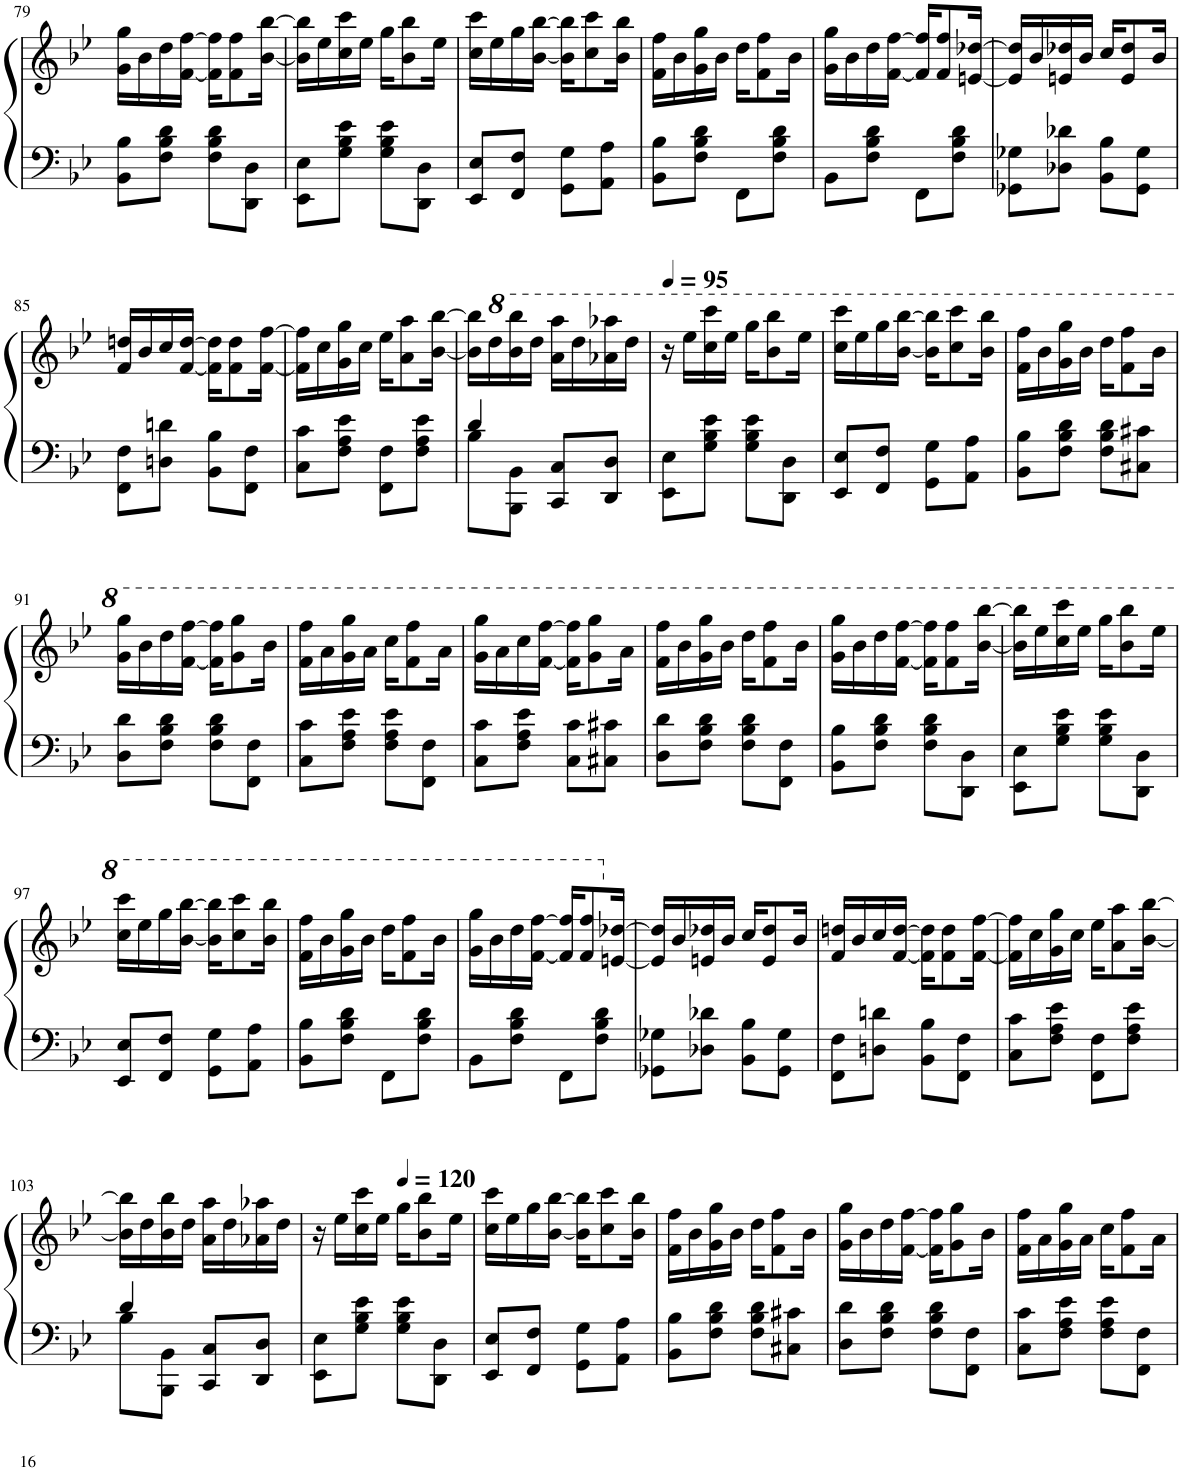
**kern	**kern
*part1	*part1
*staff2	*staff1
*I"Piano	*
*I'Pno.	*
!!LO:PB:g=z
*clefF4	*clefG2
*k[b-e-]	*k[b-e-]
*M2/4	*M2/4
=79	=79
8BB-\ 8B-\L	16g\ 16gg\LL
.	16b-\
8F\ 8B-\ 8d\J	16dd\
.	[16f\ [16ff\JJ
8F\ 8B-\ 8d\L	16f\] 16ff\]KL
.	8f\ 8ff\
8DD\ 8D\J	.
.	[16b-\ [16bb-\Jk
=80	=80
8EE-\ 8E-\L	16b-\] 16bb-\]LL
.	16ee-\
8G\ 8B-\ 8e-\J	16cc\ 16ccc\
.	16ee-\JJ
8G\ 8B-\ 8e-\L	16gg\KL
.	8b-\ 8bb-\
8DD\ 8D\J	.
.	16ee-\Jk
=81	=81
8EE-/ 8E-/L	16cc\ 16ccc\LL
.	16ee-\
8FF/ 8F/J	16gg\
.	[16b-\ [16bb-\JJ
8GG\ 8G\L	16b-\] 16bb-\]KL
.	8cc\ 8ccc\
8AA\ 8A\J	.
.	16b-\ 16bb-\Jk
=82	=82
8BB-\ 8B-\L	16f\ 16ff\LL
.	16b-\
8F\ 8B-\ 8d\J	16g\ 16gg\
.	16b-\JJ
8FF\L	16dd\KL
.	8f\ 8ff\
8F\ 8B-\ 8d\J	.
.	16b-\Jk
=83	=83
8BB-\L	16g\ 16gg\LL
.	16b-\
8F\ 8B-\ 8d\J	16dd\
.	[16f\ [16ff\JJ
8FF\L	16f/] 16ff/]KL
.	8f/ 8ff/
8F\ 8B-\ 8d\J	.
.	[16en/ [16dd-X/Jk
=84	=84
8GG-X\ 8G-X\L	16e/] 16dd-/]LL
.	16b-/
8D-X\ 8d-X\J	16en/ 16dd-X/
.	16b-/JJ
8BB-\ 8B-\L	16cc/KL
.	8e/ 8dd-/
8GG-\ 8G-\J	.
.	16b-/Jk
!!LO:LB:g=z
=85	=85
8FF\ 8F\L	16f/ 16ddn/LL
.	16b-/
8Dn\ 8dn\J	16cc/
.	[16f/ [16dd/JJ
8BB-\ 8B-\L	16f\] 16dd\]KL
.	8f\ 8dd\
8FF\ 8F\J	.
.	[16f\ [16ff\Jk
=86	=86
8C\ 8c\L	16f\] 16ff\]LL
.	16cc\
8F\ 8A\ 8e-\J	16g\ 16gg\
.	16cc\JJ
8FF\ 8F\L	16ee-\KL
.	8a\ 8aa\
8F\ 8A\ 8e-\J	.
.	[16b-\ [16bb-\Jk
=87	=87
*^	*
4d/	8B-\L	16b-\] 16bb-\]LL
*	*	*8va
.	.	16ddd\
.	8BBB-\ 8BB-\J	16bb-\ 16bbb-\
.	.	16ddd\JJ
8CC/ 8C/L	4ryy	16aa\ 16aaa\LL
.	.	16ddd\
8DD/ 8D/J	.	16aa-X\ 16aaa-X\
.	.	16ddd\JJ
*v	*v	*
=88	=88
*	*MM95
8EE-\ 8E-\L	16r
.	16eee-\LL
8G\ 8B-\ 8e-\J	16ccc\ 16cccc\
.	16eee-\JJ
8G\ 8B-\ 8e-\L	16ggg\KL
.	8bb-\ 8bbb-\
8DD\ 8D\J	.
.	16eee-\Jk
=89	=89
8EE-/ 8E-/L	16ccc\ 16cccc\LL
.	16eee-\
8FF/ 8F/J	16ggg\
.	[16bb-\ [16bbb-\JJ
8GG\ 8G\L	16bb-\] 16bbb-\]KL
.	8ccc\ 8cccc\
8AA\ 8A\J	.
.	16bb-\ 16bbb-\Jk
=90	=90
8BB-\ 8B-\L	16ff\ 16fff\LL
.	16bb-\
8F\ 8B-\ 8d\J	16gg\ 16ggg\
.	16bb-\JJ
8F\ 8B-\ 8d\L	16ddd\KL
.	8ff\ 8fff\
8C#X\ 8c#X\J	.
.	16bb-\Jk
!!LO:LB:g=z
=91	=91
8D\ 8d\L	16gg\ 16ggg\LL
.	16bb-\
8F\ 8B-\ 8d\J	16ddd\
.	[16ff\ [16fff\JJ
8F\ 8B-\ 8d\L	16ff\] 16fff\]KL
.	8gg\ 8ggg\
8FF\ 8F\J	.
.	16bb-\Jk
=92	=92
8C\ 8c\L	16ff\ 16fff\LL
.	16aa\
8F\ 8A\ 8e-\J	16gg\ 16ggg\
.	16aa\JJ
8F\ 8A\ 8e-\L	16ccc\KL
.	8ff\ 8fff\
8FF\ 8F\J	.
.	16aa\Jk
=93	=93
8C\ 8c\L	16gg\ 16ggg\LL
.	16aa\
8F\ 8A\ 8e-\J	16ccc\
.	[16ff\ [16fff\JJ
8C\ 8c\L	16ff\] 16fff\]KL
.	8gg\ 8ggg\
8C#X\ 8c#X\J	.
.	16aa\Jk
=94	=94
8D\ 8d\L	16ff\ 16fff\LL
.	16bb-\
8F\ 8B-\ 8d\J	16gg\ 16ggg\
.	16bb-\JJ
8F\ 8B-\ 8d\L	16ddd\KL
.	8ff\ 8fff\
8FF\ 8F\J	.
.	16bb-\Jk
=95	=95
8BB-\ 8B-\L	16gg\ 16ggg\LL
.	16bb-\
8F\ 8B-\ 8d\J	16ddd\
.	[16ff\ [16fff\JJ
8F\ 8B-\ 8d\L	16ff\] 16fff\]KL
.	8ff\ 8fff\
8DD\ 8D\J	.
.	[16bb-\ [16bbb-\Jk
=96	=96
8EE-\ 8E-\L	16bb-\] 16bbb-\]LL
.	16eee-\
8G\ 8B-\ 8e-\J	16ccc\ 16cccc\
.	16eee-\JJ
8G\ 8B-\ 8e-\L	16ggg\KL
.	8bb-\ 8bbb-\
8DD\ 8D\J	.
.	16eee-\Jk
!!LO:LB:g=z
=97	=97
8EE-/ 8E-/L	16ccc\ 16cccc\LL
.	16eee-\
8FF/ 8F/J	16ggg\
.	[16bb-\ [16bbb-\JJ
8GG\ 8G\L	16bb-\] 16bbb-\]KL
.	8ccc\ 8cccc\
8AA\ 8A\J	.
.	16bb-\ 16bbb-\Jk
=98	=98
8BB-\ 8B-\L	16ff\ 16fff\LL
.	16bb-\
8F\ 8B-\ 8d\J	16gg\ 16ggg\
.	16bb-\JJ
8FF\L	16ddd\KL
.	8ff\ 8fff\
8F\ 8B-\ 8d\J	.
.	16bb-\Jk
=99	=99
8BB-\L	16gg\ 16ggg\LL
.	16bb-\
8F\ 8B-\ 8d\J	16ddd\
.	[16ff\ [16fff\JJ
8FF\L	16ff/] 16fff/]KL
.	8ff/ 8fff/
8F\ 8B-\ 8d\J	.
*	*X8va
.	[16en/ [16dd-X/Jk
=100	=100
8GG-X\ 8G-X\L	16e/] 16dd-/]LL
.	16b-/
8D-X\ 8d-X\J	16en/ 16dd-X/
.	16b-/JJ
8BB-\ 8B-\L	16cc/KL
.	8e/ 8dd-/
8GG-\ 8G-\J	.
.	16b-/Jk
=101	=101
8FF\ 8F\L	16f/ 16ddn/LL
.	16b-/
8Dn\ 8dn\J	16cc/
.	[16f/ [16dd/JJ
8BB-\ 8B-\L	16f\] 16dd\]KL
.	8f\ 8dd\
8FF\ 8F\J	.
.	[16f\ [16ff\Jk
=102	=102
8C\ 8c\L	16f\] 16ff\]LL
.	16cc\
8F\ 8A\ 8e-\J	16g\ 16gg\
.	16cc\JJ
8FF\ 8F\L	16ee-\KL
.	8a\ 8aa\
8F\ 8A\ 8e-\J	.
.	[16b-\ [16bb-\Jk
!!LO:LB:g=z
=103	=103
*^	*
4d/	8B-\L	16b-\] 16bb-\]LL
.	.	16dd\
.	8BBB-\ 8BB-\J	16b-\ 16bb-\
.	.	16dd\JJ
8CC/ 8C/L	4ryy	16a\ 16aa\LL
.	.	16dd\
8DD/ 8D/J	.	16a-X\ 16aa-X\
.	.	16dd\JJ
*v	*v	*
=104	=104
8EE-\ 8E-\L	16r
.	16ee-\LL
8G\ 8B-\ 8e-\J	16cc\ 16ccc\
.	16ee-\JJ
*	*MM120
8G\ 8B-\ 8e-\L	16gg\KL
.	8b-\ 8bb-\
8DD\ 8D\J	.
.	16ee-\Jk
=105	=105
8EE-/ 8E-/L	16cc\ 16ccc\LL
.	16ee-\
8FF/ 8F/J	16gg\
.	[16b-\ [16bb-\JJ
8GG\ 8G\L	16b-\] 16bb-\]KL
.	8cc\ 8ccc\
8AA\ 8A\J	.
.	16b-\ 16bb-\Jk
=106	=106
8BB-\ 8B-\L	16f\ 16ff\LL
.	16b-\
8F\ 8B-\ 8d\J	16g\ 16gg\
.	16b-\JJ
8F\ 8B-\ 8d\L	16dd\KL
.	8f\ 8ff\
8C#X\ 8c#X\J	.
.	16b-\Jk
=107	=107
8D\ 8d\L	16g\ 16gg\LL
.	16b-\
8F\ 8B-\ 8d\J	16dd\
.	[16f\ [16ff\JJ
8F\ 8B-\ 8d\L	16f\] 16ff\]KL
.	8g\ 8gg\
8FF\ 8F\J	.
.	16b-\Jk
=108	=108
8C\ 8c\L	16f\ 16ff\LL
.	16a\
8F\ 8A\ 8e-\J	16g\ 16gg\
.	16a\JJ
8F\ 8A\ 8e-\L	16cc\KL
.	8f\ 8ff\
8FF\ 8F\J	.
.	16a\Jk
=	=
*-	*-
